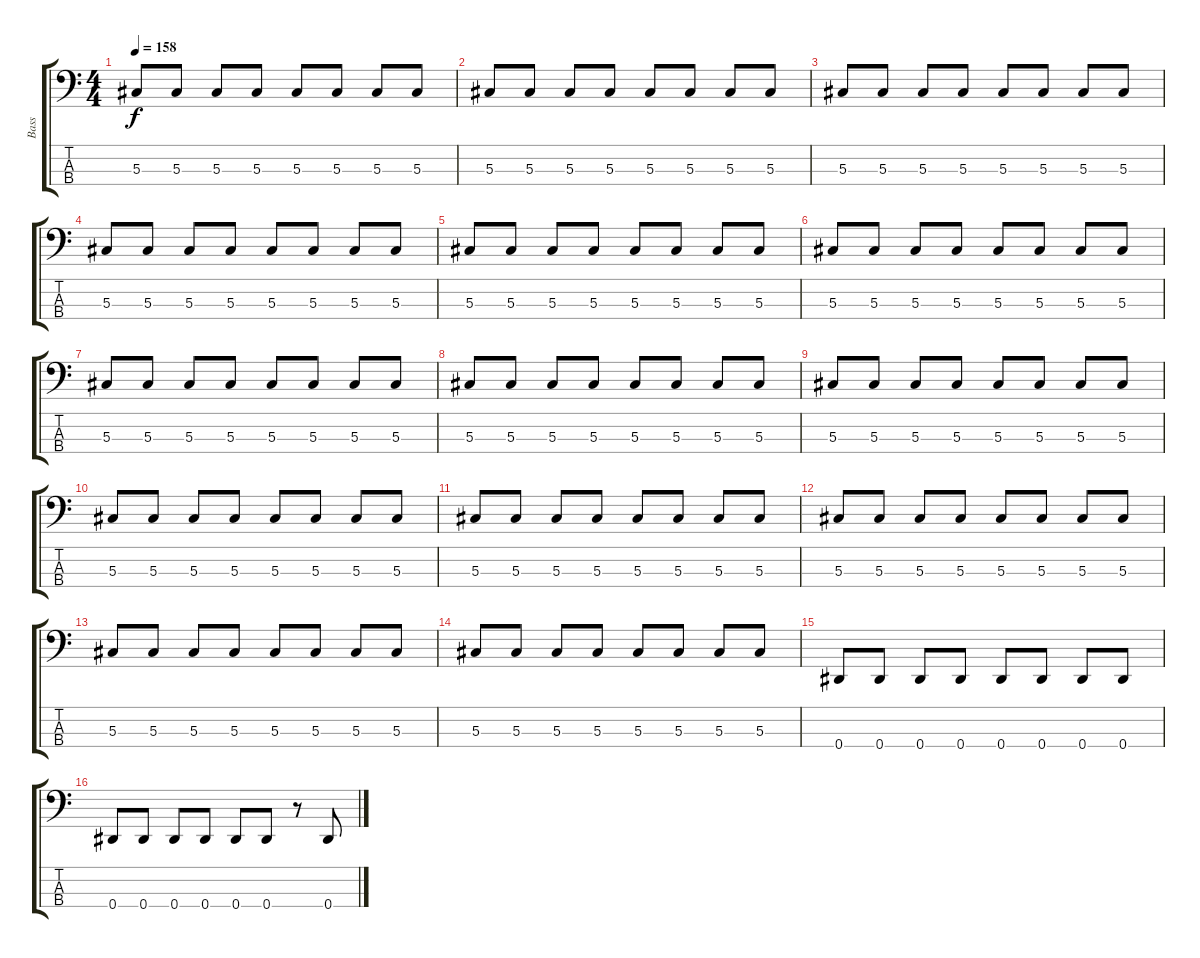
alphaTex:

\track ("Bass" "Bass") {instrument electricbassfinger}
\staff {score tabs}
\tuning (Gb2 Db2 Ab1 Eb1) {hide}
\ts (4 4)
\tempo 158
\clef f4
\ks c
5.3.8{dy f} 5.3.8 5.3.8 5.3.8 5.3.8 5.3.8 5.3.8 5.3.8 |
5.3.8 5.3.8 5.3.8 5.3.8 5.3.8 5.3.8 5.3.8 5.3.8 |
5.3.8 5.3.8 5.3.8 5.3.8 5.3.8 5.3.8 5.3.8 5.3.8 |
5.3.8 5.3.8 5.3.8 5.3.8 5.3.8 5.3.8 5.3.8 5.3.8 |
5.3.8 5.3.8 5.3.8 5.3.8 5.3.8 5.3.8 5.3.8 5.3.8 |
5.3.8 5.3.8 5.3.8 5.3.8 5.3.8 5.3.8 5.3.8 5.3.8 |
5.3.8 5.3.8 5.3.8 5.3.8 5.3.8 5.3.8 5.3.8 5.3.8 |
5.3.8 5.3.8 5.3.8 5.3.8 5.3.8 5.3.8 5.3.8 5.3.8 |
5.3.8 5.3.8 5.3.8 5.3.8 5.3.8 5.3.8 5.3.8 5.3.8 |
5.3.8 5.3.8 5.3.8 5.3.8 5.3.8 5.3.8 5.3.8 5.3.8 |
5.3.8 5.3.8 5.3.8 5.3.8 5.3.8 5.3.8 5.3.8 5.3.8 |
5.3.8 5.3.8 5.3.8 5.3.8 5.3.8 5.3.8 5.3.8 5.3.8 |
5.3.8 5.3.8 5.3.8 5.3.8 5.3.8 5.3.8 5.3.8 5.3.8 |
5.3.8 5.3.8 5.3.8 5.3.8 5.3.8 5.3.8 5.3.8 5.3.8 |
0.4.8 0.4.8 0.4.8 0.4.8 0.4.8 0.4.8 0.4.8 0.4.8 |
0.4.8 0.4.8 0.4.8 0.4.8 0.4.8 0.4.8 r.8 0.4.8
